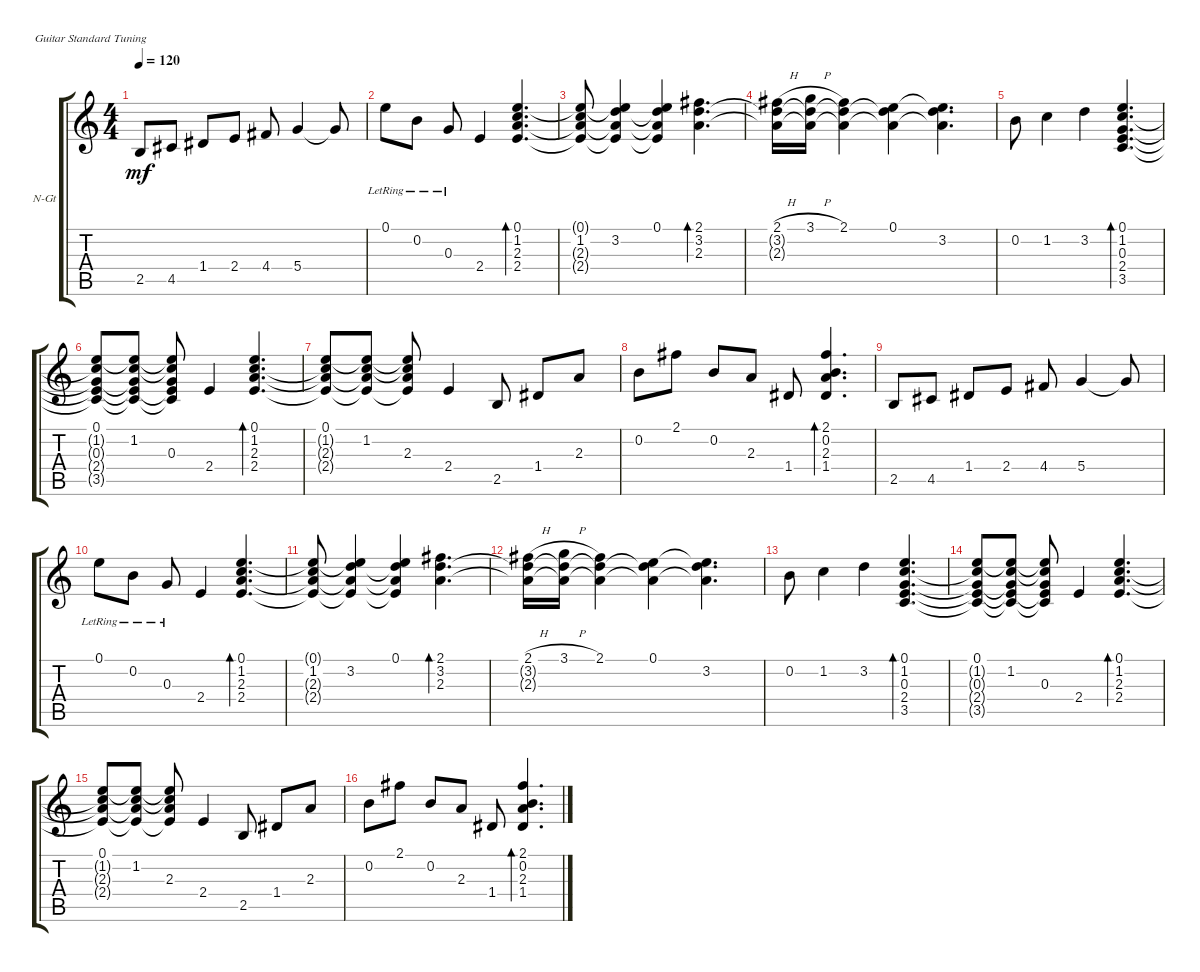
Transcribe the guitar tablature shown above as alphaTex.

\defaultSystemsLayout 4
\bracketExtendMode groupsimilarinstruments
\firstSystemTrackNameOrientation horizontal
\otherSystemsTrackNameOrientation horizontal
\track ("Nylon Guitar" "N-Gt") {instrument acousticguitarnylon}
\staff {score tabs}
\tuning (E4 B3 G3 D3 A2 E2)
\ts (4 4)
\tempo 120
\clef g2
\ks c
2.5.8{dy mf instrument acousticguitarnylon} 4.5.8 1.4.8 2.4.8 4.4.8 5.4.4 5.4{t}.8 |
0.1{lr}.8 0.2{lr}.8 0.3{lr}.8 2.4.4 (0.1 1.2 2.3 2.4).4{d bd 60} |
(0.1{t} 1.2 2.3{t} 2.4{t}).8 (0.1{t} 3.2 2.3{t} 2.4{t}).4 (0.1 3.2{t} 2.3{t} 2.4{t}).4 (2.1 3.2 2.3).4{d bd 60} |
(2.1{h} 3.2{t} 2.3{t}).16 (3.1{h} 3.2{t} 2.3{t}).16 (2.1 3.2{t} 2.3{t}).4 (0.1 3.2{t} 2.3{t}).4 (0.1{t} 3.2 2.3{t}).4{d} |
0.2.8 1.2.4 3.2.4 (0.1 1.2 0.3 2.4 3.5).4{d bd 60} |
(0.1 1.2{t} 0.3{t} 2.4{t} 3.5{t}).8 (0.1{t} 1.2 0.3{t} 2.4{t} 3.5{t}).8 (0.1{t} 1.2{t} 0.3 2.4{t} 3.5{t}).8 2.4.4 (0.1 1.2 2.3 2.4).4{d bd 60} |
(0.1 1.2{t} 2.3{t} 2.4{t}).8 (0.1{t} 1.2 2.3{t} 2.4{t}).8 (0.1{t} 1.2{t} 2.3 2.4{t}).8 2.4.4 2.5.8 1.4.8 2.3.8 |
0.2.8 2.1.8 0.2.8 2.3.8 1.4.8 (2.1 0.2 2.3 1.4).4{d bd 60} |
2.5.8 4.5.8 1.4.8 2.4.8 4.4.8 5.4.4 5.4{t}.8 |
0.1{lr}.8 0.2{lr}.8 0.3{lr}.8 2.4.4 (0.1 1.2 2.3 2.4).4{d bd 60} |
(0.1{t} 1.2 2.3{t} 2.4{t}).8 (0.1{t} 3.2 2.3{t} 2.4{t}).4 (0.1 3.2{t} 2.3{t} 2.4{t}).4 (2.1 3.2 2.3).4{d bd 60} |
(2.1{h} 3.2{t} 2.3{t}).16 (3.1{h} 3.2{t} 2.3{t}).16 (2.1 3.2{t} 2.3{t}).4 (0.1 3.2{t} 2.3{t}).4 (0.1{t} 3.2 2.3{t}).4{d} |
0.2.8 1.2.4 3.2.4 (0.1 1.2 0.3 2.4 3.5).4{d bd 60} |
(0.1 1.2{t} 0.3{t} 2.4{t} 3.5{t}).8 (0.1{t} 1.2 0.3{t} 2.4{t} 3.5{t}).8 (0.1{t} 1.2{t} 0.3 2.4{t} 3.5{t}).8 2.4.4 (0.1 1.2 2.3 2.4).4{d bd 60} |
(0.1 1.2{t} 2.3{t} 2.4{t}).8 (0.1{t} 1.2 2.3{t} 2.4{t}).8 (0.1{t} 1.2{t} 2.3 2.4{t}).8 2.4.4 2.5.8 1.4.8 2.3.8 |
0.2.8 2.1.8 0.2.8 2.3.8 1.4.8 (2.1 0.2 2.3 1.4).4{d bd 60}
